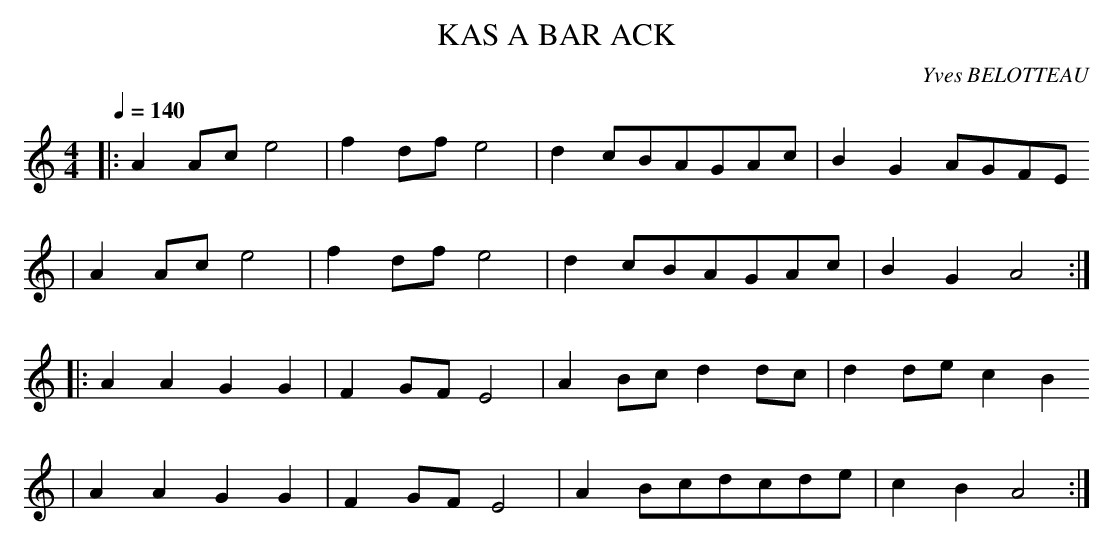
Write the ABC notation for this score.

X:1
T:KAS A BAR ACK
C:Yves BELOTTEAU
M:4/4
L:1/4
Q:1/4=140
K:C
|:AA/2c/2e2|fd/2f/2e2|dc/2B/2A/2G/2A/2c/2|BGA/2G/2F/2E/2
|AA/2c/2e2|fd/2f/2e2|dc/2B/2A/2G/2A/2c/2|BGA2:|
|:AAGG|FG/2F/2E2|AB/2c/2dd/2c/2|dd/2e/2cB
|AAGG|FG/2F/2E2|AB/2c/2d/2c/2d/2e/2|cBA2:|
